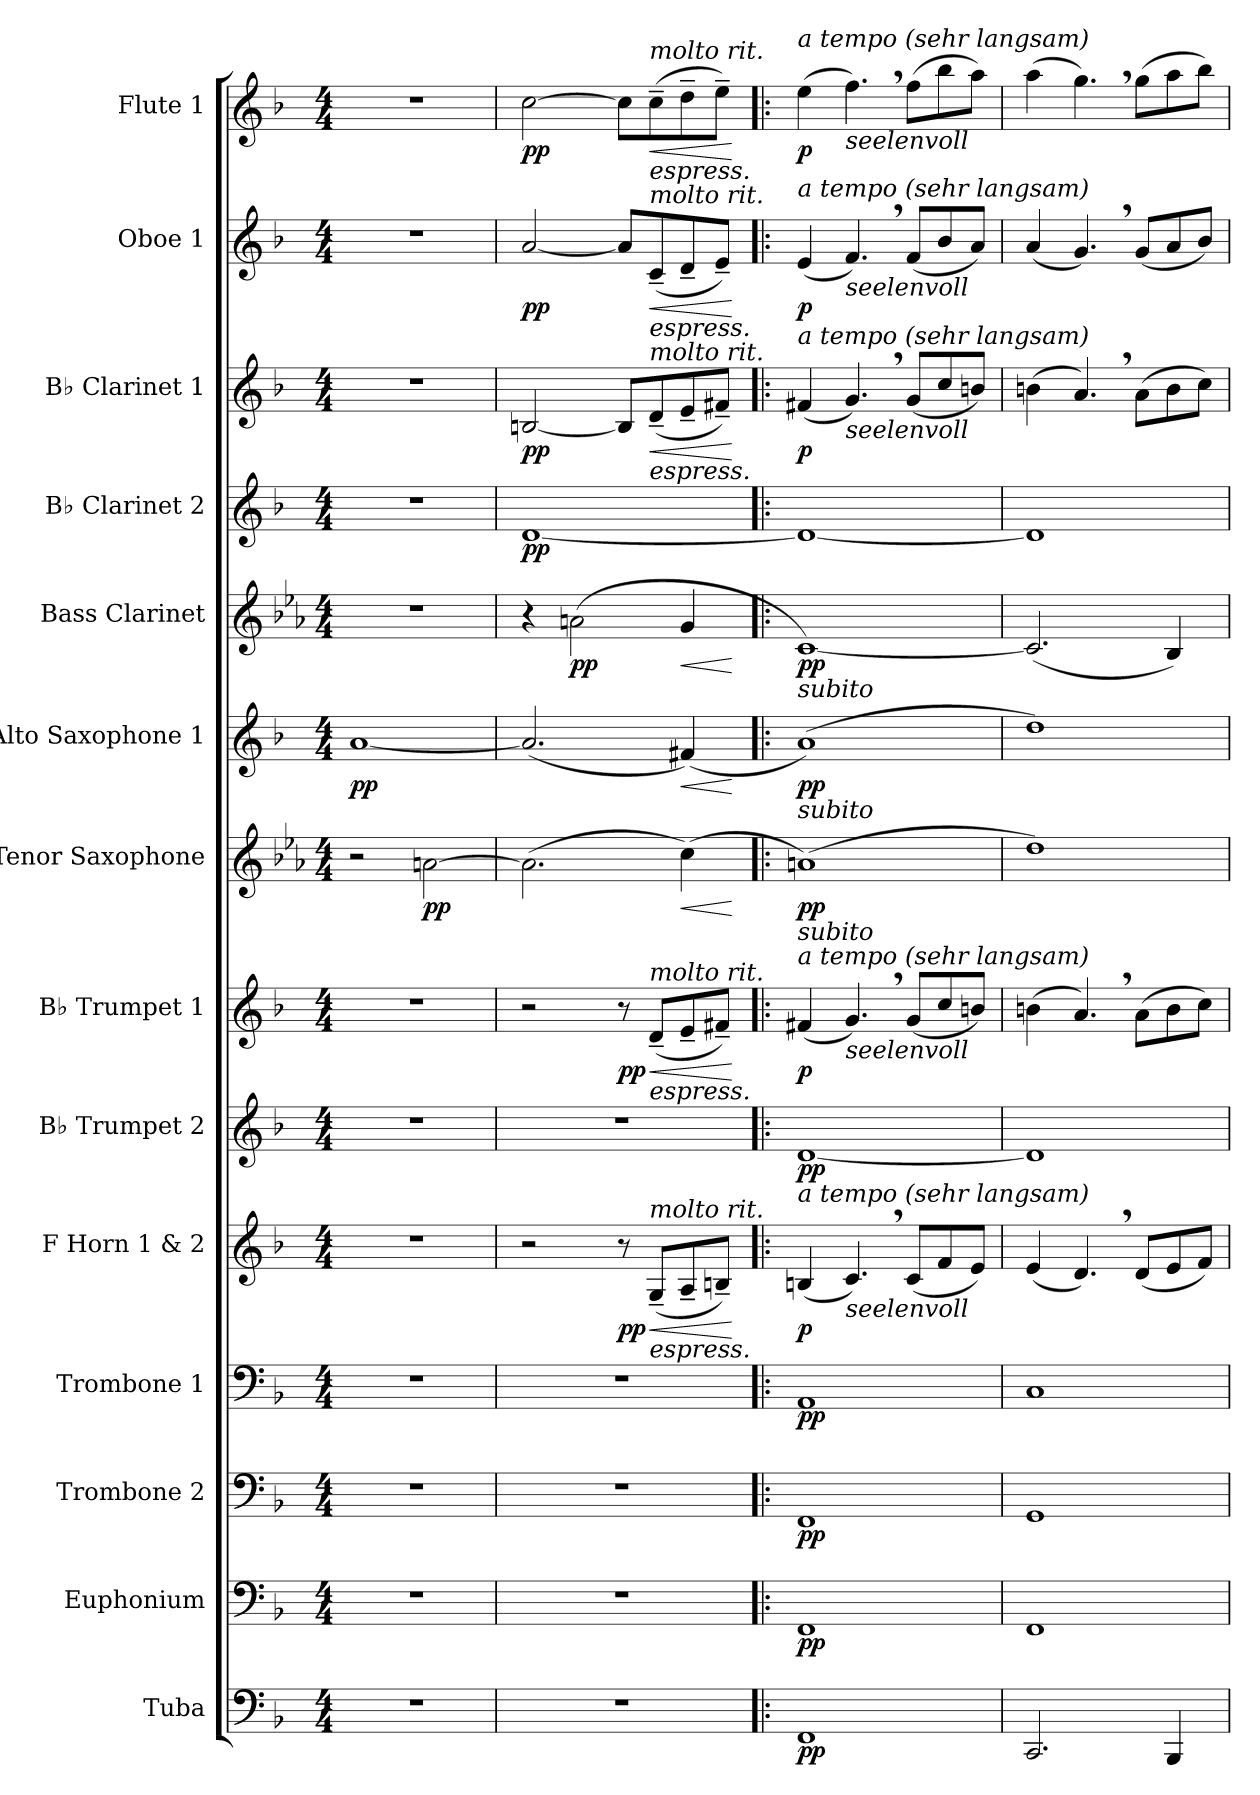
**kern	**dynam	**kern	**dynam	**kern	**dynam	**kern	**dynam	**kern	**dynam	**kern	**dynam	**kern	**dynam	**kern	**dynam	**kern	**dynam	**kern	**dynam	**kern	**dynam	**kern	**dynam	**kern	**dynam	**kern	**dynam
*part14	*part14	*part13	*part13	*part12	*part12	*part11	*part11	*part10	*part10	*part9	*part9	*part8	*part8	*part7	*part7	*part6	*part6	*part5	*part5	*part4	*part4	*part3	*part3	*part2	*part2	*part1	*part1
*staff14	*staff14	*staff13	*staff13	*staff12	*staff12	*staff11	*staff11	*staff10	*staff10	*staff9	*staff9	*staff8	*staff8	*staff7	*staff7	*staff6	*staff6	*staff5	*staff5	*staff4	*staff4	*staff3	*staff3	*staff2	*staff2	*staff1	*staff1
*I"Tuba	*	*I"Euphonium	*	*I"Trombone 2	*	*I"Trombone 1	*	*I"F Horn 1 &amp; 2	*	*I"B♭ Trumpet 2	*	*I"B♭ Trumpet 1	*	*I"Tenor Saxophone	*	*I"Alto Saxophone 1	*	*I"Bass Clarinet	*	*I"B♭ Clarinet 2	*	*I"B♭ Clarinet 1	*	*I"Oboe 1	*	*I"Flute 1	*
*I'Tba.	*	*I'Euph.	*	*I'Tbn. 2	*	*I'Tbn. 1	*	*I'F Hn. 1 2	*	*I'B♭ Tpt. 2	*	*I'B♭ Tpt. 1	*	*I'T. Sax.	*	*I'A. Sax. 1	*	*I'B. Cl.	*	*I'B♭ Cl. 2	*	*I'B♭ Cl. 1	*	*I'Ob. 1	*	*I'Fl. 1	*
*clefF4	*	*clefF4	*	*clefF4	*	*clefF4	*	*clefG2	*	*clefG2	*	*clefG2	*	*clefG2	*	*clefG2	*	*clefG2	*	*clefG2	*	*clefG2	*	*clefG2	*	*clefG2	*
*	*	*	*	*	*	*	*	*ITrd4c7	*	*ITrd1c2	*	*ITrd1c2	*	*ITrd8c14	*	*ITrd5c9	*	*ITrd8c14	*	*ITrd1c2	*	*ITrd1c2	*	*	*	*	*
*k[b-]	*	*k[b-]	*	*k[b-]	*	*k[b-]	*	*k[b-e-]	*	*k[b-e-a-]	*	*k[b-e-a-]	*	*k[b-e-a-]	*	*k[b-e-a-d-]	*	*k[b-e-a-]	*	*k[b-e-a-]	*	*k[b-e-a-]	*	*k[b-]	*	*k[b-]	*
*M4/4	*	*M4/4	*	*M4/4	*	*M4/4	*	*M4/4	*	*M4/4	*	*M4/4	*	*M4/4	*	*M4/4	*	*M4/4	*	*M4/4	*	*M4/4	*	*M4/4	*	*M4/4	*
*MM60	*	*MM60	*	*MM60	*	*MM60	*	*MM60	*	*MM60	*	*MM60	*	*MM60	*	*MM60	*	*MM60	*	*MM60	*	*MM60	*	*MM60	*	*MM60	*
=1	=1	=1	=1	=1	=1	=1	=1	=1	=1	=1	=1	=1	=1	=1	=1	=1	=1	=1	=1	=1	=1	=1	=1	=1	=1	=1	=1
!	!	!	!	!	!	!	!	!	!	!	!	!	!	!	!	!	!LO:DY:b	!	!	!	!	!	!	!	!	!	!
1r	.	1r	.	1r	.	1r	.	1r	.	1r	.	1r	.	2r	.	[1c	pp	1r	.	1r	.	1r	.	1r	.	1r	.
!	!	!	!	!	!	!	!	!	!	!	!	!	!	!	!LO:DY:b	!	!	!	!	!	!	!	!	!	!	!	!
.	.	.	.	.	.	.	.	.	.	.	.	.	.	[2An\	pp	.	.	.	.	.	.	.	.	.	.	.	.
=2	=2	=2	=2	=2	=2	=2	=2	=2	=2	=2	=2	=2	=2	=2	=2	=2	=2	=2	=2	=2	=2	=2	=2	=2	=2	=2	=2
!	!	!	!	!	!	!	!	!	!	!	!	!	!	!	!	!	!	!	!	!	!LO:DY:b	!	!LO:DY:b	!	!LO:DY:b	!	!LO:DY:b
1r	.	1r	.	1r	.	1r	.	2r	.	1r	.	2r	.	(>2.A\]	.	(<2.c/]	.	4r	.	[1c	pp	[2An/	pp	[2a/	pp	[2cc\	pp
!	!	!	!	!	!	!	!	!	!	!	!	!	!	!	!	!	!	!	!LO:DY:b	!	!	!	!	!	!	!	!
.	.	.	.	.	.	.	.	.	.	.	.	.	.	.	.	.	.	(>2An\	pp	.	.	.	.	.	.	.	.
!	!	!	!	!	!	!	!	!	!LO:DY:b	!	!	!	!LO:DY:b	!	!	!	!	!	!	!	!	!	!	!	!	!	!
.	.	.	.	.	.	.	.	8r	pp	.	.	8r	pp	.	.	.	.	.	.	.	.	8A/L]	.	8a/L]	.	8cc\L]	.
!	!	!	!	!	!	!	!	!	!	!	!	!	!	!	!	!	!	!	!	!	!	!	!	!	!	!LO:TX:a:i:t=molto rit.	!
!	!	!	!	!	!	!	!	!	!	!	!	!	!	!	!	!	!	!	!	!	!	!	!	!	!	!LO:TX:b:i:t=espress.	!
!	!	!	!	!	!	!	!	!	!	!	!	!	!	!	!	!	!	!	!	!	!	!	!	!LO:TX:a:i:t=molto rit.	!	!	!
!	!	!	!	!	!	!	!	!	!	!	!	!	!	!	!	!	!	!	!	!	!	!	!	!LO:TX:b:i:t=espress.	!	!	!
!	!	!	!	!	!	!	!	!	!	!	!	!	!	!	!	!	!	!	!	!	!	!LO:TX:a:i:t=molto rit.	!	!	!	!	!
!	!	!	!	!	!	!	!	!	!	!	!	!	!	!	!	!	!	!	!	!	!	!LO:TX:b:i:t=espress.	!	!	!	!	!
!	!	!	!	!	!	!	!	!	!	!	!	!LO:TX:a:i:t=molto rit.	!	!	!	!	!	!	!	!	!	!	!	!	!	!	!
!	!	!	!	!	!	!	!	!	!	!	!	!LO:TX:b:i:t=espress.	!	!	!	!	!	!	!	!	!	!	!	!	!	!	!
!	!	!	!	!	!	!	!	!LO:TX:a:i:t=molto rit.	!	!	!	!	!	!	!	!	!	!	!	!	!	!	!	!	!	!	!
!	!	!	!	!	!	!	!	!LO:TX:b:i:t=espress.	!	!	!	!	!	!	!	!	!	!	!	!	!	!	!	!	!	!	!
!	!	!	!	!	!	!	!	!	!LO:HP:b	!	!	!	!LO:HP:b	!	!	!	!	!	!	!	!	!	!LO:HP:b	!	!LO:HP:b	!	!LO:HP:b
.	.	.	.	.	.	.	.	(<8C~/L	<	.	.	(<8c~/L	<	.	.	.	.	.	.	.	.	(<8c~/	<	(<8c~/	<	(>8cc~\	<
!	!	!	!	!	!	!	!	!	!	!	!	!	!	!	!LO:HP:b	!	!LO:HP:b	!	!LO:HP:b	!	!	!	!	!	!	!	!
.	.	.	.	.	.	.	.	8D~/	.	.	.	8d~/	.	(<4c\)	<	(<4An/)	<	4G/	<	.	.	8d~/	.	8d~/	.	8dd~\	.
.	.	.	.	.	.	.	.	8En~/J)	.	.	.	8en~/J)	.	.	.	.	.	.	.	.	.	8en~/J)	.	8e~/J)	.	8ee~\J)	.
.	.	.	.	.	.	.	.	.	[	.	.	.	[	.	[	.	[	.	[	.	.	.	[	.	[	.	[
=3!|:	=3!|:	=3!|:	=3!|:	=3!|:	=3!|:	=3!|:	=3!|:	=3!|:	=3!|:	=3!|:	=3!|:	=3!|:	=3!|:	=3!|:	=3!|:	=3!|:	=3!|:	=3!|:	=3!|:	=3!|:	=3!|:	=3!|:	=3!|:	=3!|:	=3!|:	=3!|:	=3!|:
!	!	!	!	!	!	!	!	!	!	!	!	!	!	!	!	!	!	!	!	!	!	!	!	!	!	!LO:TX:a:i:t=a tempo (sehr langsam)	!
!	!	!	!	!	!	!	!	!	!	!	!	!	!	!	!	!	!	!	!	!	!	!	!	!LO:TX:a:i:t=a tempo (sehr langsam)	!	!	!
!	!	!	!	!	!	!	!	!	!	!	!	!	!	!	!	!	!	!	!	!	!	!LO:TX:a:i:t=a tempo (sehr langsam)	!	!	!	!	!
!	!	!	!	!	!	!	!	!	!	!	!	!	!	!	!	!	!	!LO:TX:b:i:t=subito	!	!	!	!	!	!	!	!	!
!	!	!	!	!	!	!	!	!	!	!	!	!	!	!	!	!LO:TX:b:i:t=subito	!	!	!	!	!	!	!	!	!	!	!
!	!	!	!	!	!	!	!	!	!	!	!	!	!	!LO:TX:b:i:t=subito	!	!	!	!	!	!	!	!	!	!	!	!	!
!	!	!	!	!	!	!	!	!	!	!	!	!LO:TX:a:i:t=a tempo (sehr langsam)	!	!	!	!	!	!	!	!	!	!	!	!	!	!	!
!	!	!	!	!	!	!	!	!LO:TX:a:i:t=a tempo (sehr langsam)	!	!	!	!	!	!	!	!	!	!	!	!	!	!	!	!	!	!	!
!	!LO:DY:b	!	!LO:DY:b	!	!LO:DY:b	!	!LO:DY:b	!	!LO:DY:b	!	!LO:DY:b	!	!LO:DY:b	!	!LO:DY:b	!	!LO:DY:b	!	!LO:DY:b	!	!	!	!LO:DY:b	!	!LO:DY:b	!	!LO:DY:b
1FF	pp	1FF	pp	1FF	pp	1AA	pp	(<4En/	p	[1c	pp	(<4en/	p	(>1An)	pp	(<1c)	pp	[1C)	pp	1c_	.	(<4en/	p	(<4e/	p	(>4ee\	p
!	!	!	!	!	!	!	!	!	!	!	!	!	!	!	!	!	!	!	!	!	!	!	!	!	!	!LO:TX:b:i:t=seelenvoll	!
!	!	!	!	!	!	!	!	!	!	!	!	!	!	!	!	!	!	!	!	!	!	!	!	!LO:TX:b:i:t=seelenvoll	!	!	!
!	!	!	!	!	!	!	!	!	!	!	!	!	!	!	!	!	!	!	!	!	!	!LO:TX:b:i:t=seelenvoll	!	!	!	!	!
!	!	!	!	!	!	!	!	!	!	!	!	!LO:TX:b:i:t=seelenvoll	!	!	!	!	!	!	!	!	!	!	!	!	!	!	!
!	!	!	!	!	!	!	!	!LO:TX:b:i:t=seelenvoll	!	!	!	!	!	!	!	!	!	!	!	!	!	!	!	!	!	!	!
.	.	.	.	.	.	.	.	4.F,/)	.	.	.	4.f,/)	.	.	.	.	.	.	.	.	.	4.f,/)	.	4.f,/)	.	4.ff,\)	.
.	.	.	.	.	.	.	.	(<8F/L	.	.	.	(<8f/L	.	.	.	.	.	.	.	.	.	(<8f/L	.	(<8f/L	.	(>8ff\L	.
.	.	.	.	.	.	.	.	8B-/	.	.	.	8b-/	.	.	.	.	.	.	.	.	.	8b-/	.	8b-/	.	8bb-\	.
.	.	.	.	.	.	.	.	8A/J)	.	.	.	8an/J)	.	.	.	.	.	.	.	.	.	8an/J)	.	8a/J)	.	8aa\J)	.
=4	=4	=4	=4	=4	=4	=4	=4	=4	=4	=4	=4	=4	=4	=4	=4	=4	=4	=4	=4	=4	=4	=4	=4	=4	=4	=4	=4
2.CC/	.	1FF	.	1GG	.	1C	.	(<4A/	.	1c]	.	(>4an\	.	1d)	.	1f)	.	(<2.C/]	.	1c]	.	(>4an\	.	(<4a/	.	(>4aa\	.
.	.	.	.	.	.	.	.	4.G,/)	.	.	.	4.g,/)	.	.	.	.	.	.	.	.	.	4.g,/)	.	4.g,/)	.	4.gg,\)	.
.	.	.	.	.	.	.	.	(<8G/L	.	.	.	(>8g\L	.	.	.	.	.	.	.	.	.	(>8g\L	.	(<8g/L	.	(>8gg\L	.
4BBB-/	.	.	.	.	.	.	.	8A/	.	.	.	8a\	.	.	.	.	.	4BB-/)	.	.	.	8a\	.	8a/	.	8aa\	.
.	.	.	.	.	.	.	.	8B-/J)	.	.	.	8b-\J)	.	.	.	.	.	.	.	.	.	8b-\J)	.	8b-/J)	.	8bb-\J)	.
=	=	=	=	=	=	=	=	=	=	=	=	=	=	=	=	=	=	=	=	=	=	=	=	=	=	=	=
*-	*-	*-	*-	*-	*-	*-	*-	*-	*-	*-	*-	*-	*-	*-	*-	*-	*-	*-	*-	*-	*-	*-	*-	*-	*-	*-	*-
